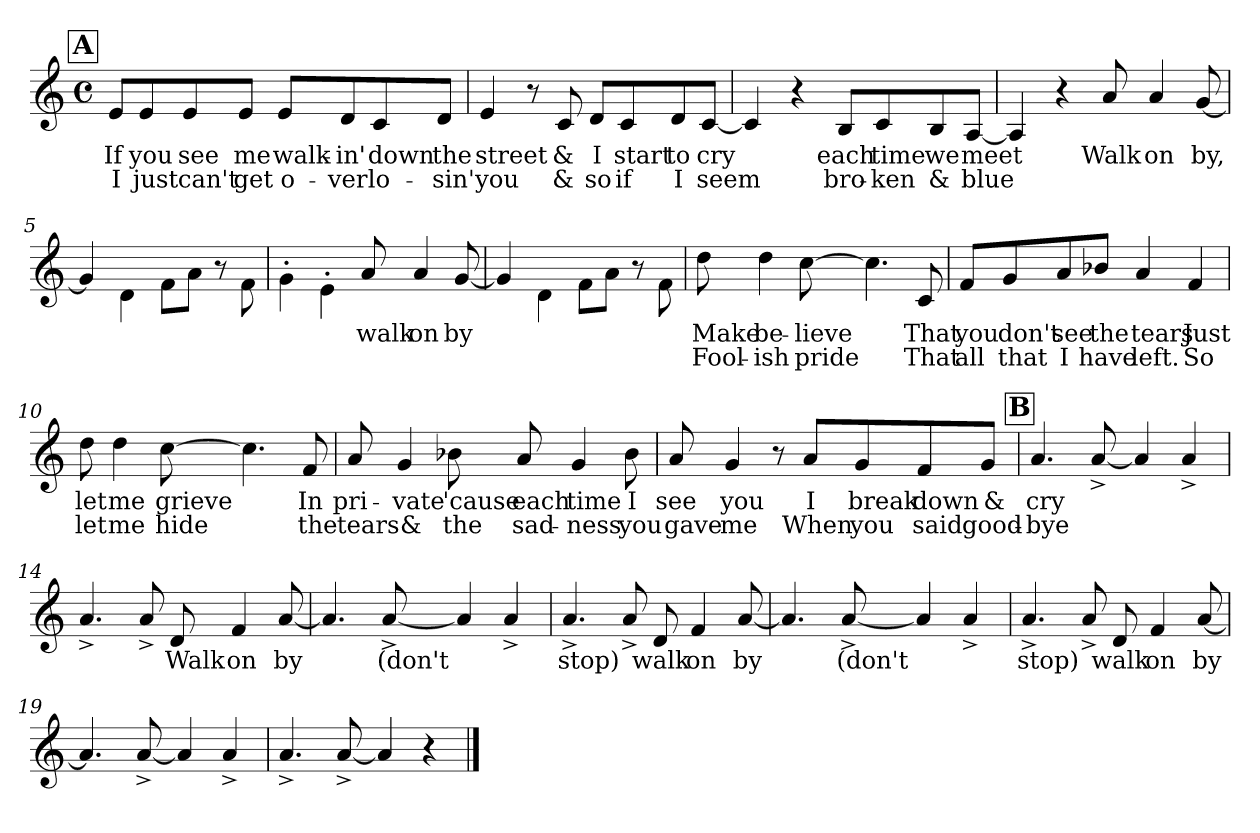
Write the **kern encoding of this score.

**kern	**text	**text
*part1	*part1	*part1
*staff1	*staff1	*staff1
*clefG2	*	*
*M4/4	*	*
*met(c)	*	*
!!LO:REH:place=s1:a:t=A
=1	=1	=1
8e/L	If	I
8e/	you	just
8e/	see	can't
8e/J	me	get
8e/L	walk-	o-
8d/	-in'	-ver
8c/	down	lo-
8d/J	the	-sin'
=2	=2	=2
4e/	street	you
8r	.	.
8c/	&	&
8d/L	I	so
8c/	start	if
8d/	to	I
[8c/J	cry	seem
!!LO:LB:g=z
=3	=3	=3
4c/]	.	.
4r	.	.
8B/L	each	bro-
8c/	time	-ken
8B/	we	&
[8A/J	meet	blue
=4	=4	=4
4A/]	.	.
4r	.	.
8a/	Walk	.
4a/	on	.
[8g/	by,	.
=5	=5	=5
4g/]	.	.
4d\	.	.
8f\L	.	.
8a\J	.	.
8r	.	.
8f\	.	.
=6	=6	=6
4g'\	.	.
4e'\	.	.
8a/	walk	.
4a/	on	.
[8g/	by	.
!!LO:LB:g=z
=7	=7	=7
4g/]	.	.
4d\	.	.
8f\L	.	.
8a\J	.	.
8r	.	.
8f\	.	.
=8	=8	=8
8dd\	Make	Fool-
4dd\	be-	-ish
[8cc\	-lieve	pride
4.cc\]	.	.
8c/	That	That
=9	=9	=9
8f/L	you	all
8g/	don't	that
8a/	see	I
8b-X/J	the	have
4a/	tears	left.
4f/	Just	So
!!LO:LB:g=z
=10	=10	=10
8dd\	let	let
4dd\	me	me
[8cc\	grieve	hide
4.cc\]	.	.
8f/	In	the
=11	=11	=11
8a/	pri-	tears
4g/	-vate	&
8b-X\	'cause	the
8a/	each	sad-
4g/	time	-ness
8b-\	I	you
=12	=12	=12
8a/	see	gave
4g/	you	me
8r	.	.
8a/L	I	When
8g/	break	you
8f/	down	said
8g/J	&	good-
!!LO:LB:g=z
!!LO:REH:place=s1:a:t=B
=13	=13	=13
4.a/	cry	-bye
[8a^/	.	.
4a/]	.	.
4a^/	.	.
=14	=14	=14
4.a^/	.	.
8a^/	.	.
8d/	Walk	.
4f/	on	.
[8a/	by	.
=15	=15	=15
4.a/]	.	.
[8a^/	(don't	.
4a/]	.	.
4a^/	.	.
=16	=16	=16
4.a^/	stop)	.
8a^/	.	.
8d/	walk	.
4f/	on	.
[8a/	by	.
!!LO:LB:g=z
=17	=17	=17
4.a/]	.	.
[8a^/	(don't	.
4a/]	.	.
4a^/	.	.
=18	=18	=18
4.a^/	stop)	.
8a^/	.	.
8d/	walk	.
4f/	on	.
[8a/	by	.
=19	=19	=19
4.a/]	.	.
[8a^/	.	.
4a/]	.	.
4a^/	.	.
=20	=20	=20
4.a^/	.	.
[8a^/	.	.
4a/]	.	.
4r	.	.
==	==	==
*-	*-	*-
